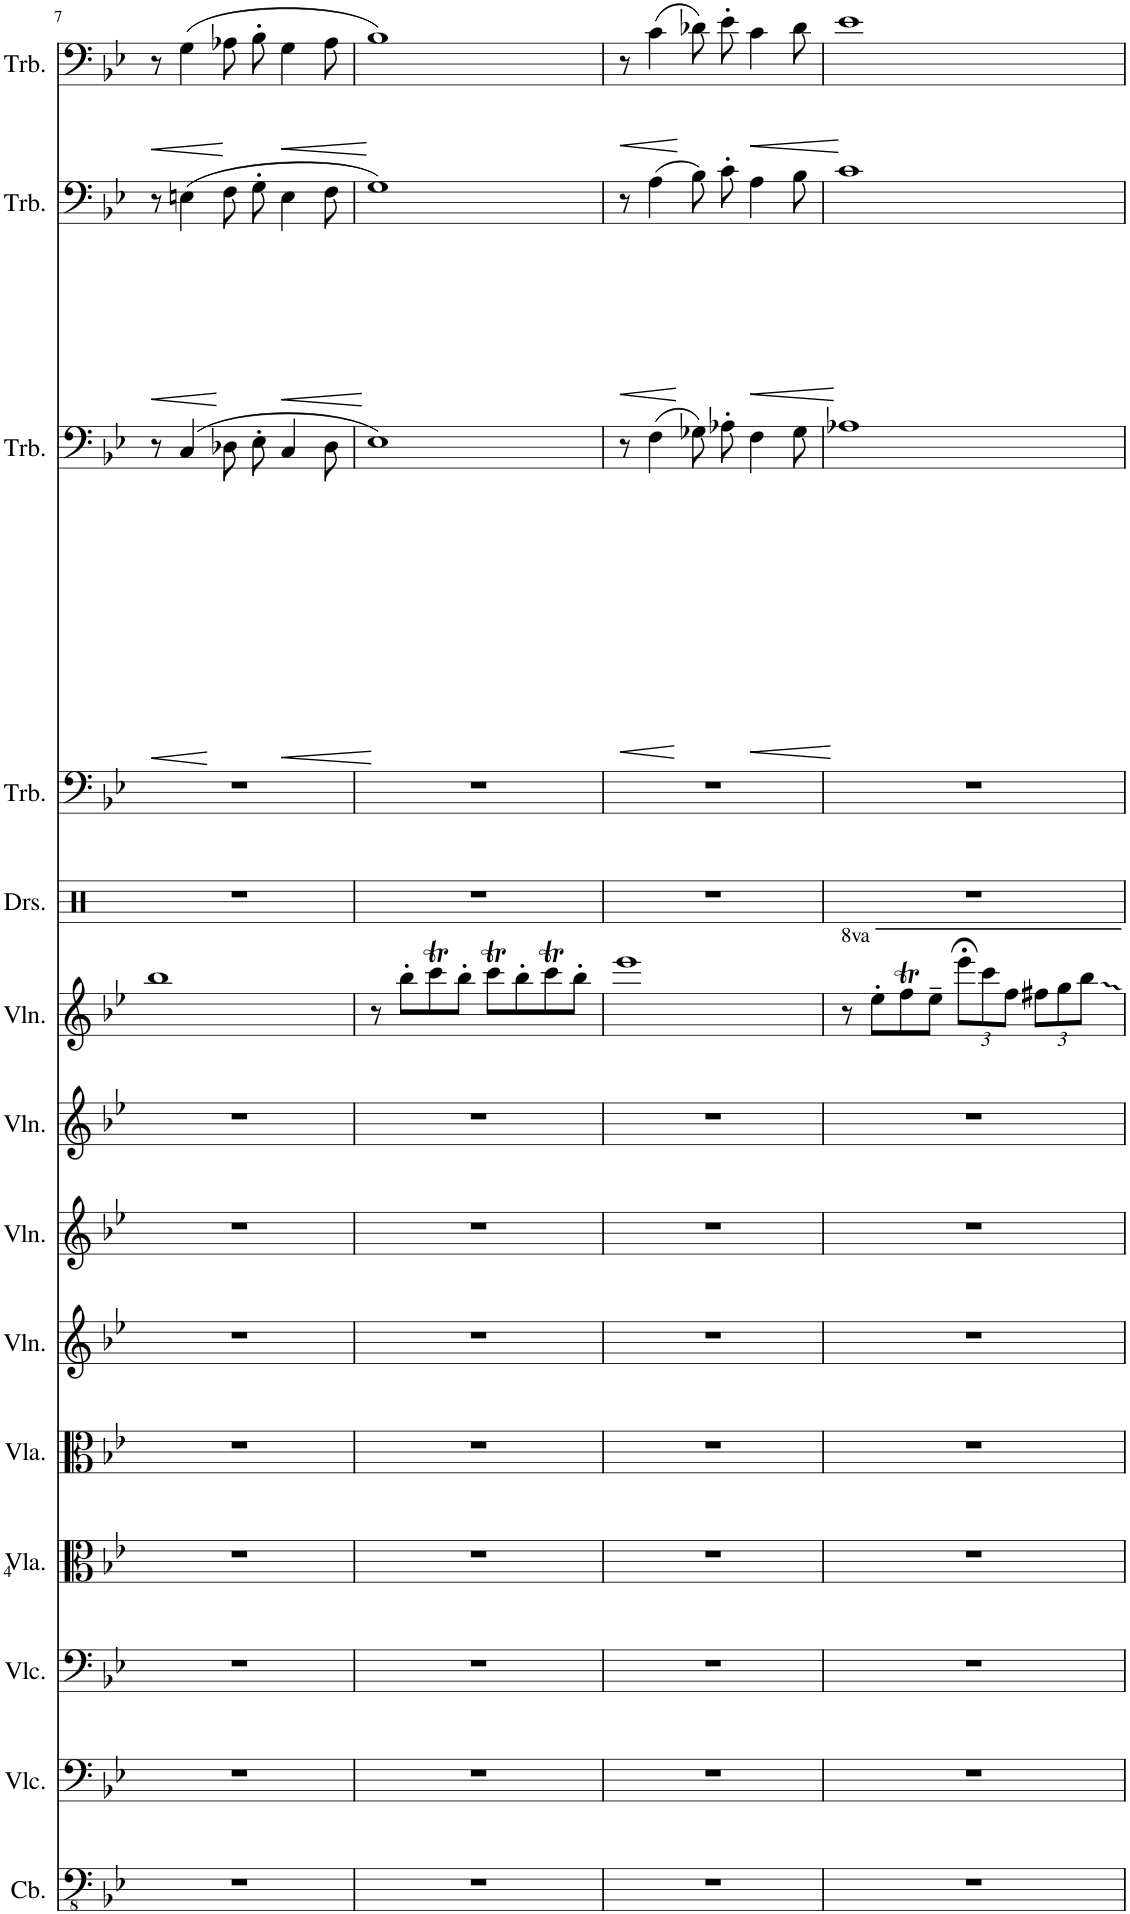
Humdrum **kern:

**kern	**kern	**kern	**kern	**kern	**kern	**kern	**kern	**kern	**kern	**kern	**kern	**dynam	**kern	**dynam	**kern	**dynam
*part14	*part13	*part12	*part11	*part10	*part9	*part8	*part7	*part6	*part5	*part4	*part3	*part3	*part2	*part2	*part1	*part1
*staff14	*staff13	*staff12	*staff11	*staff10	*staff9	*staff8	*staff7	*staff6	*staff5	*staff4	*staff3	*staff3	*staff2	*staff2	*staff1	*staff1
*I"Contrabass	*I"Violoncello	*I"Violoncello	*I"Viola	*I"Viola	*I"Violin	*I"Violin	*I"Violin	*I"Violin	*I"Drumset	*I"Trombone	*I"Trombone	*	*I"Trombone	*	*I"Trombone	*
*I'Cb.	*I'Vlc.	*I'Vlc.	*I'Vla.	*I'Vla.	*I'Vln.	*I'Vln.	*I'Vln.	*I'Vln.	*I'Drs.	*I'Trb.	*I'Trb.	*	*I'Trb.	*	*I'Trb.	*
!!LO:PB:g=z
*clefFv4	*clefF4	*clefF4	*clefC3	*clefC3	*clefG2	*clefG2	*clefG2	*clefG2	*clefX	*clefF4	*clefF4	*	*clefF4	*	*clefF4	*
*Trd7c12	*	*	*	*	*	*	*	*	*	*	*	*	*	*	*	*
*k[b-e-]	*k[b-e-]	*k[b-e-]	*k[b-e-]	*k[b-e-]	*k[b-e-]	*k[b-e-]	*k[b-e-]	*k[b-e-]	*k[]	*k[b-e-]	*k[b-e-]	*	*k[b-e-]	*	*k[b-e-]	*
*M4/4	*M4/4	*M4/4	*M4/4	*M4/4	*M4/4	*M4/4	*M4/4	*M4/4	*M4/4	*M4/4	*M4/4	*	*M4/4	*	*M4/4	*
=7	=7	=7	=7	=7	=7	=7	=7	=7	=7	=7	=7	=7	=7	=7	=7	=7
!	!	!	!	!	!	!	!	!	!	!	!	!LO:HP:b	!	!LO:HP:b	!	!LO:HP:b
1r	1r	1r	1r	1r	1r	1r	1r	1bb-	1r	1r	8r	<	8r	<	8r	<
.	.	.	.	.	.	.	.	.	.	.	(4C/	.	(4En\	.	(4G\	.
.	.	.	.	.	.	.	.	.	.	.	8D-X\	.	8F\	.	8A-X\	.
.	.	.	.	.	.	.	.	.	.	.	8E-'\	.	8G'\	.	8B-'\	.
!	!	!	!	!	!	!	!	!	!	!	!	!LO:HP:b	!	!LO:HP:b	!	!LO:HP:b
.	.	.	.	.	.	.	.	.	.	.	4C/	<	4E\	<	4G\	<
.	.	.	.	.	.	.	.	.	.	.	8D-\	.	8F\	.	8A-\	.
.	.	.	.	.	.	.	.	.	.	.	.	[ [	.	[ [	.	[ [
=8	=8	=8	=8	=8	=8	=8	=8	=8	=8	=8	=8	=8	=8	=8	=8	=8
1r	1r	1r	1r	1r	1r	1r	1r	8r	1r	1r	1E-)	.	1G)	.	1B-)	.
.	.	.	.	.	.	.	.	8bb-'\L	.	.	.	.	.	.	.	.
.	.	.	.	.	.	.	.	8cccT\	.	.	.	.	.	.	.	.
.	.	.	.	.	.	.	.	8bb-'\J	.	.	.	.	.	.	.	.
.	.	.	.	.	.	.	.	8cccT\L	.	.	.	.	.	.	.	.
.	.	.	.	.	.	.	.	8bb-'\	.	.	.	.	.	.	.	.
.	.	.	.	.	.	.	.	8cccT\	.	.	.	.	.	.	.	.
.	.	.	.	.	.	.	.	8bb-'\J	.	.	.	.	.	.	.	.
=9	=9	=9	=9	=9	=9	=9	=9	=9	=9	=9	=9	=9	=9	=9	=9	=9
!	!	!	!	!	!	!	!	!	!	!	!	!LO:HP:b	!	!LO:HP:b	!	!LO:HP:b
1r	1r	1r	1r	1r	1r	1r	1r	1eee-	1r	1r	8r	<	8r	<	8r	<
.	.	.	.	.	.	.	.	.	.	.	(4F\	.	(4A\	.	(4c\	.
.	.	.	.	.	.	.	.	.	.	.	8G-X\)	.	8B-\)	.	8d-X\)	.
.	.	.	.	.	.	.	.	.	.	.	8A-X'\	.	8c'\	.	8e-'\	.
!	!	!	!	!	!	!	!	!	!	!	!	!LO:HP:b	!	!LO:HP:b	!	!LO:HP:b
.	.	.	.	.	.	.	.	.	.	.	4F\	<	4A\	<	4c\	<
.	.	.	.	.	.	.	.	.	.	.	8G-\	.	8B-\	.	8d-\	.
.	.	.	.	.	.	.	.	.	.	.	.	[ [	.	[ [	.	[ [
=10	=10	=10	=10	=10	=10	=10	=10	=10	=10	=10	=10	=10	=10	=10	=10	=10
1r	1r	1r	1r	1r	1r	1r	1r	8r	1r	1r	1A-X	.	1c	.	1e-	.
.	.	.	.	.	.	.	.	8eee-'\L	.	.	.	.	.	.	.	.
.	.	.	.	.	.	.	.	8fffT\	.	.	.	.	.	.	.	.
.	.	.	.	.	.	.	.	8eee-~\J	.	.	.	.	.	.	.	.
*	*	*	*	*	*	*	*	*Xbrackettup	*	*	*	*	*	*	*	*
.	.	.	.	.	.	.	.	12eeee-;<\L	.	.	.	.	.	.	.	.
.	.	.	.	.	.	.	.	12cccc\	.	.	.	.	.	.	.	.
.	.	.	.	.	.	.	.	12fff\J	.	.	.	.	.	.	.	.
.	.	.	.	.	.	.	.	12fff#X\L	.	.	.	.	.	.	.	.
.	.	.	.	.	.	.	.	12ggg\	.	.	.	.	.	.	.	.
.	.	.	.	.	.	.	.	12bbb-\J	.	.	.	.	.	.	.	.
=	=	=	=	=	=	=	=	=	=	=	=	=	=	=	=	=
*-	*-	*-	*-	*-	*-	*-	*-	*-	*-	*-	*-	*-	*-	*-	*-	*-
